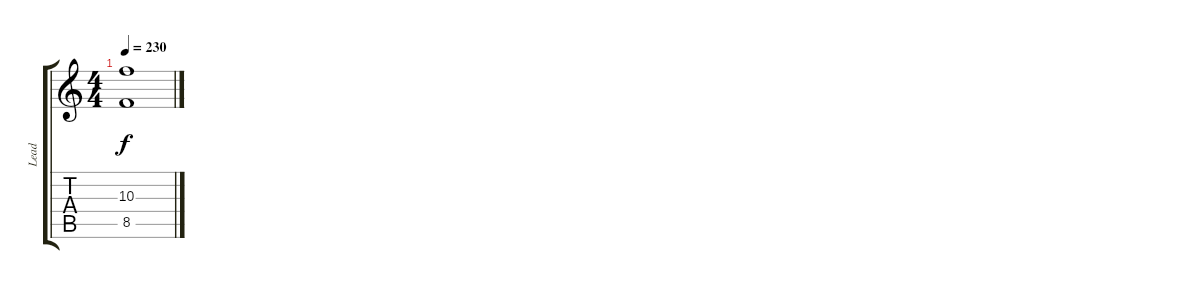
\track ("Lead" "Lead") {instrument overdrivenguitar}
\staff {score tabs}
\tuning (E4 B3 G3 D3 A2 E2) {hide}
\ts (4 4)
\tempo 230
\clef g2
\ks c
(10.3 8.5).1{dy f}
